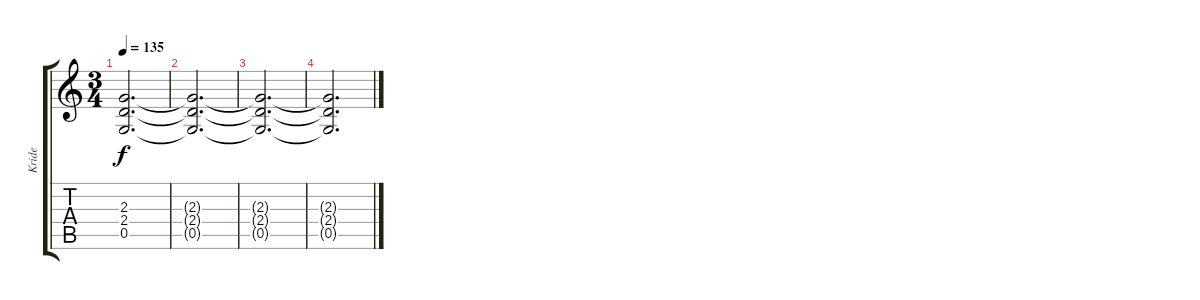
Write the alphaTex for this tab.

\track ("Kride" "Kride") {instrument distortionguitar}
\staff {score tabs}
\tuning (D4 A3 F3 C3 G2 D2) {hide}
\ts (3 4)
\tempo 135
\clef g2
\ks c
(2.3{t} 2.4{t} 0.5{t}).2{d dy f} |
(2.3{t} 2.4{t} 0.5{t}).2{d volume 0} |
(2.3{t} 2.4{t} 0.5{t}).2{d} |
(2.3{t} 2.4{t} 0.5{t}).2{d}
